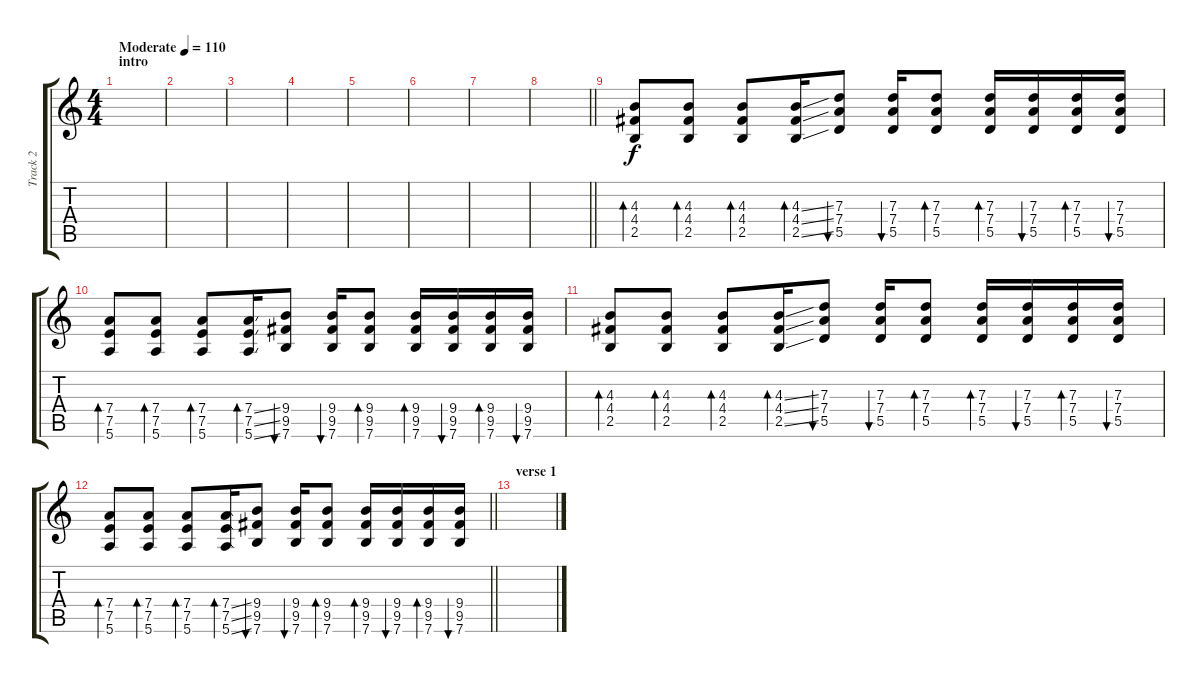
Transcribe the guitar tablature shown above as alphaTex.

\track ("Track 2" "Track 2") {instrument distortionguitar}
\staff {score tabs}
\tuning (E4 B3 G3 D3 A2 E2) {hide}
\ts (4 4)
\section ("" "intro")
\tempo (110 "Moderate")
\clef g2
\ks c
|
|
|
|
|
|
|
\barLineRight lightlight
|
(4.3 4.4 2.5).8{bd 240} (4.3 4.4 2.5).8{bd 120} (4.3 4.4 2.5).8{bd 120} (4.3{ss} 4.4{ss} 2.5{ss}).16{bd 120} (7.3 7.4 5.5).8{bu 120} (7.3 7.4 5.5).16{bu 120} (7.3 7.4 5.5).8{bd 120} (7.3 7.4 5.5).16{bd 120} (7.3 7.4 5.5).16{bu 120} (7.3 7.4 5.5).16{bd 120} (7.3 7.4 5.5).16{bu 120} |
(7.4 7.5 5.6).8{bd 240} (7.4 7.5 5.6).8{bd 240} (7.4 7.5 5.6).8{bd 240} (7.4{ss} 7.5{ss} 5.6{ss}).16{bd 120} (9.4 9.5 7.6).8{bu 120} (9.4 9.5 7.6).16{bu 120} (9.4 9.5 7.6).8{bd 120} (9.4 9.5 7.6).16{bd 120} (9.4 9.5 7.6).16{bu 120} (9.4 9.5 7.6).16{bd 120} (9.4 9.5 7.6).16{bu 120} |
(4.3 4.4 2.5).8{bd 240} (4.3 4.4 2.5).8{bd 120} (4.3 4.4 2.5).8{bd 120} (4.3{ss} 4.4{ss} 2.5{ss}).16{bd 120} (7.3 7.4 5.5).8{bu 120} (7.3 7.4 5.5).16{bu 120} (7.3 7.4 5.5).8{bd 120} (7.3 7.4 5.5).16{bd 120} (7.3 7.4 5.5).16{bu 120} (7.3 7.4 5.5).16{bd 120} (7.3 7.4 5.5).16{bu 120} |
\barLineRight lightlight
(7.4 7.5 5.6).8{bd 240} (7.4 7.5 5.6).8{bd 240} (7.4 7.5 5.6).8{bd 240} (7.4{ss} 7.5{ss} 5.6{ss}).16{bd 120} (9.4 9.5 7.6).8{bu 120} (9.4 9.5 7.6).16{bu 120} (9.4 9.5 7.6).8{bd 120} (9.4 9.5 7.6).16{bd 120} (9.4 9.5 7.6).16{bu 120} (9.4 9.5 7.6).16{bd 120} (9.4 9.5 7.6).16{bu 120} |
\section ("" "verse 1")
